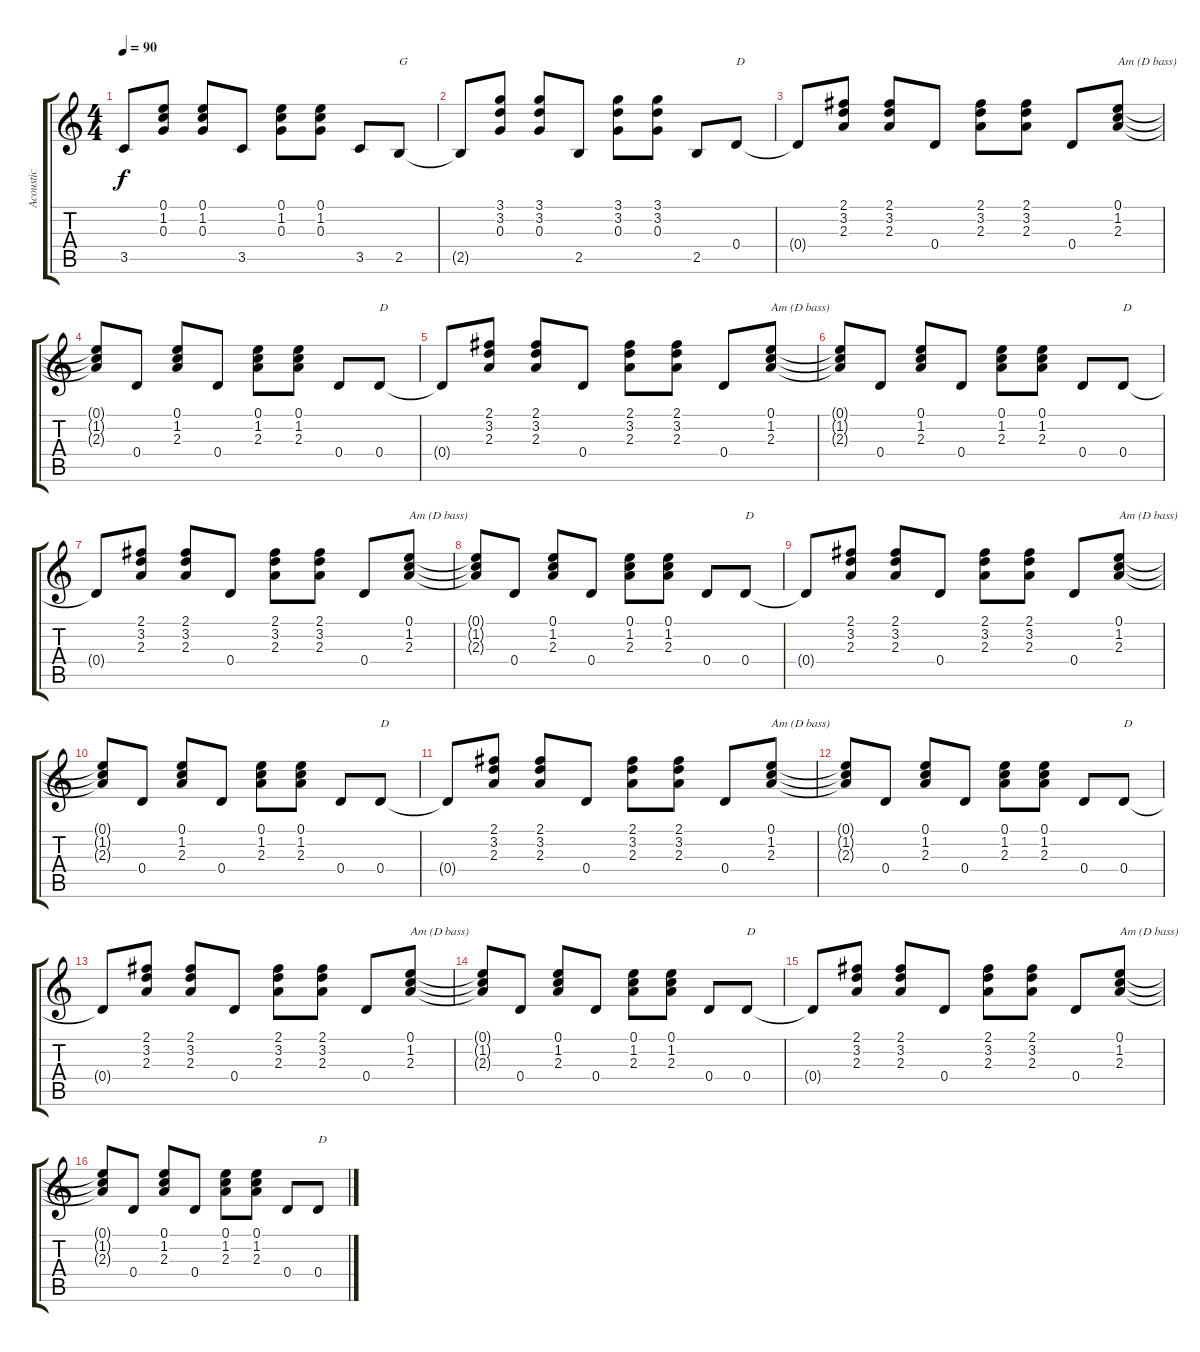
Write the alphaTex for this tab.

\track ("Acoustic" "Acoustic") {instrument acousticguitarsteel}
\staff {score tabs}
\tuning (E4 B3 G3 D3 A2 E2) {hide}
\ts (4 4)
\tempo 90
\clef g2
\ks c
3.5{t}.8{dy f} (0.1 1.2 0.3).8 (0.1 1.2 0.3).8 3.5.8 (0.1 1.2 0.3).8 (0.1 1.2 0.3).8 3.5.8 2.5.8{txt "G"} |
2.5{t}.8 (3.1 3.2 0.3).8 (3.1 3.2 0.3).8 2.5.8 (3.1 3.2 0.3).8 (3.1 3.2 0.3).8 2.5.8 0.4.8{txt "D"} |
0.4{t}.8 (2.1 3.2 2.3).8 (2.1 3.2 2.3).8 0.4.8 (2.1 3.2 2.3).8 (2.1 3.2 2.3).8 0.4.8 (0.1 1.2 2.3).8{txt "Am (D bass)"} |
(0.1{t} 1.2{t} 2.3{t}).8 0.4.8 (0.1 1.2 2.3).8 0.4.8 (0.1 1.2 2.3).8 (0.1 1.2 2.3).8 0.4.8 0.4.8{txt "D"} |
0.4{t}.8 (2.1 3.2 2.3).8 (2.1 3.2 2.3).8 0.4.8 (2.1 3.2 2.3).8 (2.1 3.2 2.3).8 0.4.8 (0.1 1.2 2.3).8{txt "Am (D bass)"} |
(0.1{t} 1.2{t} 2.3{t}).8 0.4.8 (0.1 1.2 2.3).8 0.4.8 (0.1 1.2 2.3).8 (0.1 1.2 2.3).8 0.4.8 0.4.8{txt "D"} |
0.4{t}.8 (2.1 3.2 2.3).8 (2.1 3.2 2.3).8 0.4.8 (2.1 3.2 2.3).8 (2.1 3.2 2.3).8 0.4.8 (0.1 1.2 2.3).8{txt "Am (D bass)"} |
(0.1{t} 1.2{t} 2.3{t}).8 0.4.8 (0.1 1.2 2.3).8 0.4.8 (0.1 1.2 2.3).8 (0.1 1.2 2.3).8 0.4.8 0.4.8{txt "D"} |
0.4{t}.8 (2.1 3.2 2.3).8 (2.1 3.2 2.3).8 0.4.8 (2.1 3.2 2.3).8 (2.1 3.2 2.3).8 0.4.8 (0.1 1.2 2.3).8{txt "Am (D bass)"} |
(0.1{t} 1.2{t} 2.3{t}).8 0.4.8 (0.1 1.2 2.3).8 0.4.8 (0.1 1.2 2.3).8 (0.1 1.2 2.3).8 0.4.8 0.4.8{txt "D"} |
0.4{t}.8 (2.1 3.2 2.3).8 (2.1 3.2 2.3).8 0.4.8 (2.1 3.2 2.3).8 (2.1 3.2 2.3).8 0.4.8 (0.1 1.2 2.3).8{txt "Am (D bass)"} |
(0.1{t} 1.2{t} 2.3{t}).8 0.4.8 (0.1 1.2 2.3).8 0.4.8 (0.1 1.2 2.3).8 (0.1 1.2 2.3).8 0.4.8 0.4.8{txt "D"} |
0.4{t}.8 (2.1 3.2 2.3).8 (2.1 3.2 2.3).8 0.4.8 (2.1 3.2 2.3).8 (2.1 3.2 2.3).8 0.4.8 (0.1 1.2 2.3).8{txt "Am (D bass)"} |
(0.1{t} 1.2{t} 2.3{t}).8 0.4.8 (0.1 1.2 2.3).8 0.4.8 (0.1 1.2 2.3).8 (0.1 1.2 2.3).8 0.4.8 0.4.8{txt "D"} |
0.4{t}.8 (2.1 3.2 2.3).8 (2.1 3.2 2.3).8 0.4.8 (2.1 3.2 2.3).8 (2.1 3.2 2.3).8 0.4.8 (0.1 1.2 2.3).8{txt "Am (D bass)"} |
(0.1{t} 1.2{t} 2.3{t}).8 0.4.8 (0.1 1.2 2.3).8 0.4.8 (0.1 1.2 2.3).8 (0.1 1.2 2.3).8 0.4.8 0.4.8{txt "D"}
